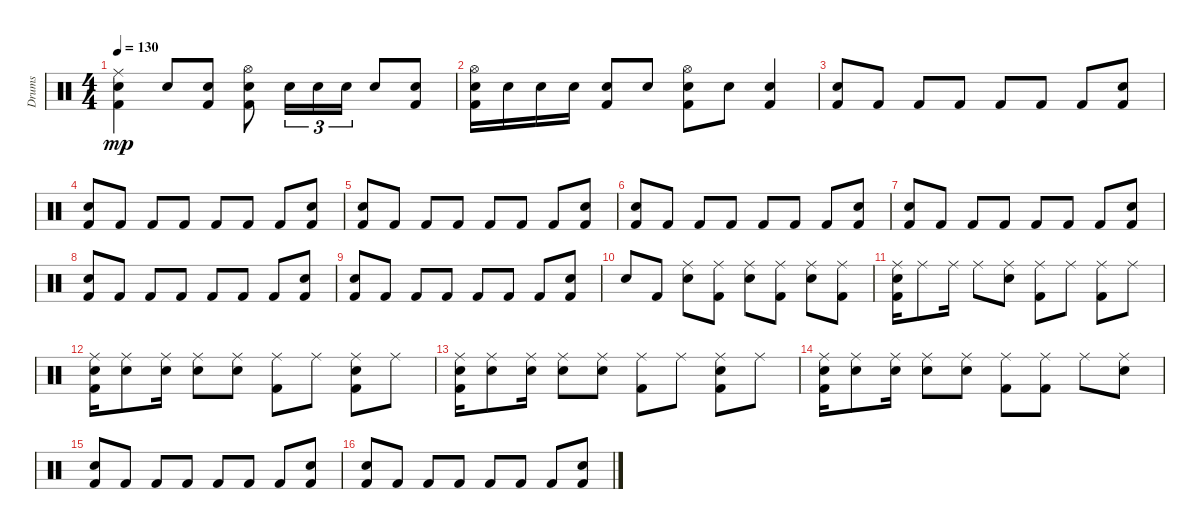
\track ("Drums" "Drums") {instrument percussion}
\staff {score}
\articulation defaults
\ts (4 4)
\tempo 130
\clef neutral
\ks c
("Ride (middle)" "Snare (hit) 2" "Kick (hit) 2").4{dy mp} "Snare (hit) 2".8 ("Snare (hit) 2" "Kick (hit) 2").8 ("Hi-Hat (open)" "Snare (hit) 2" "Kick (hit) 2").8 "Snare (hit) 2".16{tu (3 2)} "Snare (hit) 2".16{tu (3 2)} "Snare (hit) 2".16{tu (3 2)} "Snare (hit) 2".8 ("Snare (hit) 2" "Kick (hit) 2").8 |
("Hi-Hat (open)" "Snare (hit) 2" "Kick (hit) 2").16 "Snare (hit) 2".16 "Snare (hit) 2".16 "Snare (hit) 2".16 ("Snare (hit) 2" "Kick (hit) 2").8 "Snare (hit) 2".8 ("Hi-Hat (open)" "Snare (hit) 2" "Kick (hit) 2").8 "Snare (hit) 2".8 ("Snare (hit) 2" "Kick (hit) 2").4 |
("Snare (hit) 2" "Kick (hit) 2").8 "Kick (hit) 2".8 "Kick (hit) 2".8 "Kick (hit) 2".8 "Kick (hit) 2".8 "Kick (hit) 2".8 "Kick (hit) 2".8 ("Snare (hit) 2" "Kick (hit) 2").8 |
("Snare (hit) 2" "Kick (hit) 2").8 "Kick (hit) 2".8 "Kick (hit) 2".8 "Kick (hit) 2".8 "Kick (hit) 2".8 "Kick (hit) 2".8 "Kick (hit) 2".8 ("Snare (hit) 2" "Kick (hit) 2").8 |
("Snare (hit) 2" "Kick (hit) 2").8 "Kick (hit) 2".8 "Kick (hit) 2".8 "Kick (hit) 2".8 "Kick (hit) 2".8 "Kick (hit) 2".8 "Kick (hit) 2".8 ("Snare (hit) 2" "Kick (hit) 2").8 |
("Snare (hit) 2" "Kick (hit) 2").8 "Kick (hit) 2".8 "Kick (hit) 2".8 "Kick (hit) 2".8 "Kick (hit) 2".8 "Kick (hit) 2".8 "Kick (hit) 2".8 ("Snare (hit) 2" "Kick (hit) 2").8 |
("Snare (hit) 2" "Kick (hit) 2").8 "Kick (hit) 2".8 "Kick (hit) 2".8 "Kick (hit) 2".8 "Kick (hit) 2".8 "Kick (hit) 2".8 "Kick (hit) 2".8 ("Snare (hit) 2" "Kick (hit) 2").8 |
("Snare (hit) 2" "Kick (hit) 2").8 "Kick (hit) 2".8 "Kick (hit) 2".8 "Kick (hit) 2".8 "Kick (hit) 2".8 "Kick (hit) 2".8 "Kick (hit) 2".8 ("Snare (hit) 2" "Kick (hit) 2").8 |
("Snare (hit) 2" "Kick (hit) 2").8 "Kick (hit) 2".8 "Kick (hit) 2".8 "Kick (hit) 2".8 "Kick (hit) 2".8 "Kick (hit) 2".8 "Kick (hit) 2".8 ("Snare (hit) 2" "Kick (hit) 2").8 |
"Snare (hit) 2".8 "Kick (hit) 2".8 ("Ride (middle)" "Snare (hit) 2").8 ("Ride (middle)" "Kick (hit) 2").8 ("Ride (middle)" "Snare (hit) 2").8 ("Ride (middle)" "Kick (hit) 2").8 ("Ride (middle)" "Snare (hit) 2").8 ("Ride (middle)" "Kick (hit) 2").8 |
("Ride (middle)" "Snare (hit) 2" "Kick (hit) 2").16 "Ride (middle)".8 "Ride (middle)".16 "Ride (middle)".8 ("Ride (middle)" "Snare (hit) 2").8 ("Ride (middle)" "Kick (hit) 2").8 "Ride (middle)".8 ("Ride (middle)" "Kick (hit) 2").8 "Ride (middle)".8 |
("Ride (middle)" "Snare (hit) 2" "Kick (hit) 2").16 ("Ride (middle)" "Snare (hit) 2").8 ("Ride (middle)" "Snare (hit) 2").16 ("Ride (middle)" "Snare (hit) 2").8 ("Ride (middle)" "Snare (hit) 2").8 ("Ride (middle)" "Kick (hit) 2").8 "Ride (middle)".8 ("Ride (middle)" "Snare (hit) 2" "Kick (hit) 2").8 "Ride (middle)".8 |
("Ride (middle)" "Snare (hit) 2" "Kick (hit) 2").16 ("Ride (middle)" "Snare (hit) 2").8 ("Ride (middle)" "Snare (hit) 2").16 ("Ride (middle)" "Snare (hit) 2").8 ("Ride (middle)" "Snare (hit) 2").8 ("Ride (middle)" "Kick (hit) 2").8 "Ride (middle)".8 ("Ride (middle)" "Snare (hit) 2" "Kick (hit) 2").8 "Ride (middle)".8 |
("Ride (middle)" "Snare (hit) 2" "Kick (hit) 2").16 ("Ride (middle)" "Snare (hit) 2").8 ("Ride (middle)" "Snare (hit) 2").16 ("Ride (middle)" "Snare (hit) 2").8 ("Ride (middle)" "Snare (hit) 2").8 ("Ride (middle)" "Kick (hit) 2").8 ("Ride (middle)" "Kick (hit) 2").8 "Ride (middle)".8 ("Ride (middle)" "Snare (hit) 2").8 |
("Snare (hit) 2" "Kick (hit) 2").8 "Kick (hit) 2".8 "Kick (hit) 2".8 "Kick (hit) 2".8 "Kick (hit) 2".8 "Kick (hit) 2".8 "Kick (hit) 2".8 ("Snare (hit) 2" "Kick (hit) 2").8 |
("Snare (hit) 2" "Kick (hit) 2").8 "Kick (hit) 2".8 "Kick (hit) 2".8 "Kick (hit) 2".8 "Kick (hit) 2".8 "Kick (hit) 2".8 "Kick (hit) 2".8 ("Snare (hit) 2" "Kick (hit) 2").8
